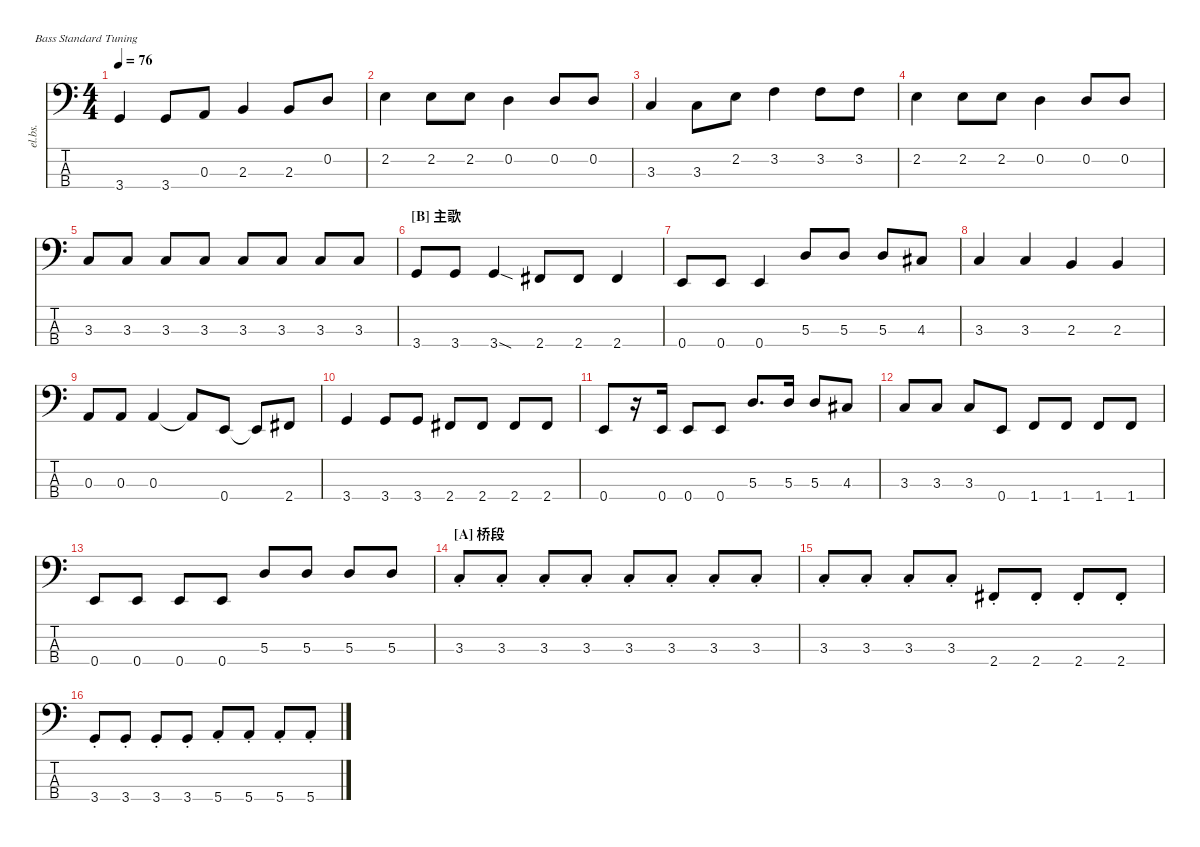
\defaultSystemsLayout 4
\hideDynamics
\bracketExtendMode nobrackets
\track ("Electric Bass" "el.bs.") {instrument electricbassfinger}
\staff {score tabs}
\tuning (G2 D2 A1 E1)
\ts (4 4)
\tempo 76
\clef f4
\ks c
3.4.4{dy mf beam Up} 3.4.8{beam Up} 0.3.8{beam Up} 2.3.4{beam Up} 2.3.8{beam Up} 0.2.8{beam Up} |
2.2.4{beam Down} 2.2.8{beam Down} 2.2.8{beam Down} 0.2.4{beam Down} 0.2.8{beam Up} 0.2.8{beam Up} |
3.3.4{beam Up} 3.3.8{beam Down} 2.2.8{beam Down} 3.2.4{beam Down} 3.2.8{beam Down} 3.2.8{beam Down} |
2.2.4{beam Down} 2.2.8{beam Down} 2.2.8{beam Down} 0.2.4{beam Down} 0.2.8{beam Up} 0.2.8{beam Up} |
3.3.8{beam Up} 3.3.8{beam Up} 3.3.8{beam Up} 3.3.8{beam Up} 3.3.8{beam Up} 3.3.8{beam Up} 3.3.8{beam Up} 3.3.8{beam Up} |
\section ("B" "主歌")
3.4.8{beam Up} 3.4.8{beam Up} 3.4{sod}.4{beam Up} 2.4{acc #}.8{beam Up} 2.4{acc #}.8{beam Up} 2.4{acc #}.4{beam Up} |
0.4.8{beam Up} 0.4.8{beam Up} 0.4.4{beam Up} 5.3.8{beam Up} 5.3.8{beam Up} 5.3.8{beam Up} 4.3{acc #}.8{beam Up} |
3.3.4{beam Up} 3.3.4{beam Up} 2.3.4{beam Up} 2.3.4{beam Up} |
0.3.8{beam Up} 0.3.8{beam Up} 0.3.4{beam Up} 0.3{t}.8{beam Up} 0.4.8{beam Up} 0.4{t}.8{beam Up} 2.4{acc #}.8{beam Up} |
3.4.4{beam Up} 3.4.8{beam Up} 3.4.8{beam Up} 2.4{acc #}.8{beam Up} 2.4{acc #}.8{beam Up} 2.4{acc #}.8{beam Up} 2.4{acc #}.8{beam Up} |
0.4.8{beam Up} r.16{beam Up} 0.4.16{beam Up} 0.4.8{beam Up} 0.4.8{beam Up} 5.3.8{d beam Up} 5.3.16{beam Up} 5.3.8{beam Up} 4.3{acc #}.8{beam Up} |
3.3.8{beam Up} 3.3.8{beam Up} 3.3.8{beam Up} 0.4.8{beam Up} 1.4.8{beam Up} 1.4.8{beam Up} 1.4.8{beam Up} 1.4.8{beam Up} |
0.4.8{beam Up} 0.4.8{beam Up} 0.4.8{beam Up} 0.4.8{beam Up} 5.3.8{beam Up} 5.3.8{beam Up} 5.3.8{beam Up} 5.3.8{beam Up} |
\section ("A" "桥段")
3.3{st}.8{beam Up} 3.3{st}.8{beam Up} 3.3{st}.8{beam Up} 3.3{st}.8{beam Up} 3.3{st}.8{beam Up} 3.3{st}.8{beam Up} 3.3{st}.8{beam Up} 3.3{st}.8{beam Up} |
3.3{st}.8{beam Up} 3.3{st}.8{beam Up} 3.3{st}.8{beam Up} 3.3{st}.8{beam Up} 2.4{st acc #}.8{beam Up} 2.4{st acc #}.8{beam Up} 2.4{st acc #}.8{beam Up} 2.4{st acc #}.8{beam Up} |
3.4{st}.8{beam Up} 3.4{st}.8{beam Up} 3.4{st}.8{beam Up} 3.4{st}.8{beam Up} 5.4{st}.8{beam Up} 5.4{st}.8{beam Up} 5.4{st}.8{beam Up} 5.4{st}.8{beam Up}
